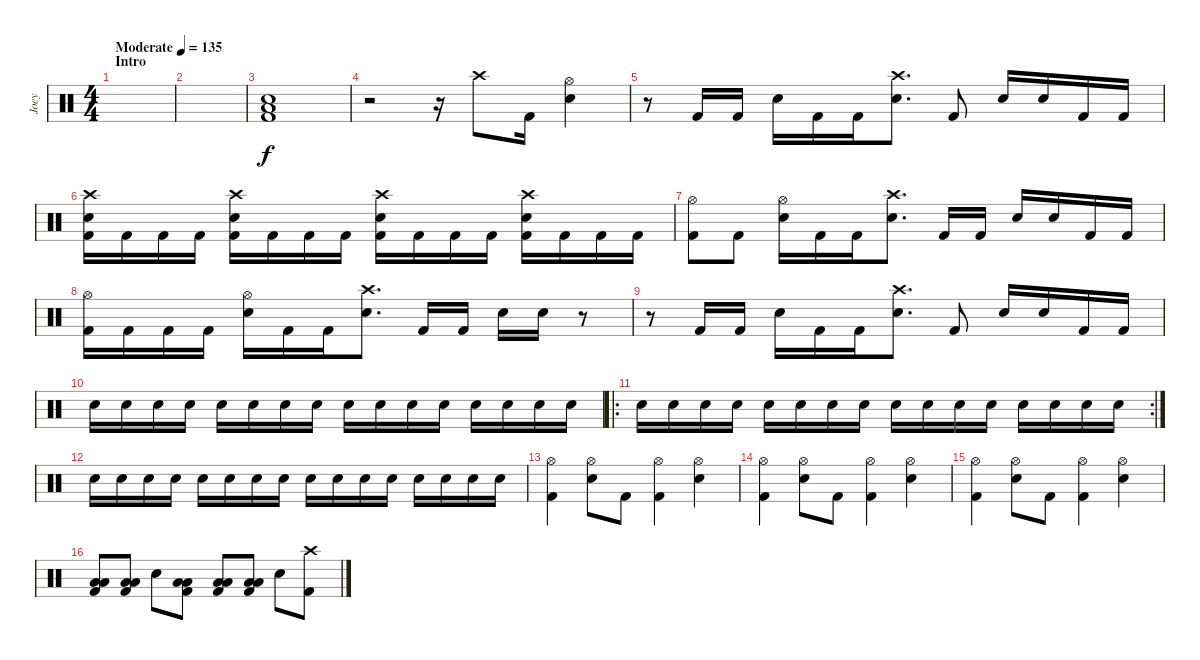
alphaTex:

\track ("Joey" "Joey") {instrument percussion}
\staff {score}
\articulation defaults
\ts (4 4)
\section ("" "Intro")
\tempo (135 "Moderate")
\clef neutral
\ks c
|
|
("Low Floor Tom (hit)" "Snare (hit) 2" "Kick (hit) 2").1 |
r.2 r.16 "Crash high (hit)".8 "Kick (hit) 2".16 ("Hi-Hat (open)" "Snare (hit) 2").4 |
r.8 "Kick (hit) 2".16 "Kick (hit) 2".16 "Snare (hit) 2".16 "Kick (hit) 2".16 "Kick (hit) 2".16 ("Crash high (hit)" "Snare (hit) 2").8{d} "Kick (hit) 2".8 "Snare (hit) 2".16 "Snare (hit) 2".16 "Kick (hit) 2".16 "Kick (hit) 2".16 |
("Crash high (hit)" "Snare (hit) 2" "Kick (hit) 2").16 "Kick (hit) 2".16 "Kick (hit) 2".16 "Kick (hit) 2".16 ("Crash high (hit)" "Snare (hit) 2" "Kick (hit) 2").16 "Kick (hit) 2".16 "Kick (hit) 2".16 "Kick (hit) 2".16 ("Crash high (hit)" "Snare (hit) 2" "Kick (hit) 2").16 "Kick (hit) 2".16 "Kick (hit) 2".16 "Kick (hit) 2".16 ("Crash high (hit)" "Snare (hit) 2" "Kick (hit) 2").16 "Kick (hit) 2".16 "Kick (hit) 2".16 "Kick (hit) 2".16 |
("Hi-Hat (open)" "Kick (hit) 2").8 "Kick (hit) 2".8 ("Hi-Hat (open)" "Snare (hit) 2").16 "Kick (hit) 2".16 "Kick (hit) 2".16 ("Crash high (hit)" "Snare (hit) 2").8{d} "Kick (hit) 2".16 "Kick (hit) 2".16 "Snare (hit) 2".16 "Snare (hit) 2".16 "Kick (hit) 2".16 "Kick (hit) 2".16 |
("Hi-Hat (open)" "Kick (hit) 2").16 "Kick (hit) 2".16 "Kick (hit) 2".16 "Kick (hit) 2".16 ("Hi-Hat (open)" "Snare (hit) 2").16 "Kick (hit) 2".16 "Kick (hit) 2".16 ("Crash high (hit)" "Snare (hit) 2").8{d} "Kick (hit) 2".16 "Kick (hit) 2".16 "Snare (hit) 2".16 "Snare (hit) 2".16 r.8 |
r.8 "Kick (hit) 2".16 "Kick (hit) 2".16 "Snare (hit) 2".16 "Kick (hit) 2".16 "Kick (hit) 2".16 ("Crash high (hit)" "Snare (hit) 2").8{d} "Kick (hit) 2".8 "Snare (hit) 2".16 "Snare (hit) 2".16 "Kick (hit) 2".16 "Kick (hit) 2".16 |
"Snare (hit) 2".16 "Snare (hit) 2".16 "Snare (hit) 2".16 "Snare (hit) 2".16 "Snare (hit) 2".16 "Snare (hit) 2".16 "Snare (hit) 2".16 "Snare (hit) 2".16 "Snare (hit) 2".16 "Snare (hit) 2".16 "Snare (hit) 2".16 "Snare (hit) 2".16 "Snare (hit) 2".16 "Snare (hit) 2".16 "Snare (hit) 2".16 "Snare (hit) 2".16 |
\ro
\rc 2 "Snare (hit) 2".16 "Snare (hit) 2".16 "Snare (hit) 2".16 "Snare (hit) 2".16 "Snare (hit) 2".16 "Snare (hit) 2".16 "Snare (hit) 2".16 "Snare (hit) 2".16 "Snare (hit) 2".16 "Snare (hit) 2".16 "Snare (hit) 2".16 "Snare (hit) 2".16 "Snare (hit) 2".16 "Snare (hit) 2".16 "Snare (hit) 2".16 "Snare (hit) 2".16
|
"Snare (hit) 2".16 "Snare (hit) 2".16 "Snare (hit) 2".16 "Snare (hit) 2".16 "Snare (hit) 2".16 "Snare (hit) 2".16 "Snare (hit) 2".16 "Snare (hit) 2".16 "Snare (hit) 2".16 "Snare (hit) 2".16 "Snare (hit) 2".16 "Snare (hit) 2".16 "Snare (hit) 2".16 "Snare (hit) 2".16 "Snare (hit) 2".16 "Snare (hit) 2".16 |
("Hi-Hat (open)" "Kick (hit) 2").4 ("Hi-Hat (open)" "Snare (hit) 2").8 "Kick (hit) 2".8 ("Hi-Hat (open)" "Kick (hit) 2").4 ("Hi-Hat (open)" "Snare (hit) 2").4 |
("Hi-Hat (open)" "Kick (hit) 2").4 ("Hi-Hat (open)" "Snare (hit) 2").8 "Kick (hit) 2".8 ("Hi-Hat (open)" "Kick (hit) 2").4 ("Hi-Hat (open)" "Snare (hit) 2").4 |
("Hi-Hat (open)" "Kick (hit) 2").4 ("Hi-Hat (open)" "Snare (hit) 2").8 "Kick (hit) 2".8 ("Hi-Hat (open)" "Kick (hit) 2").4 ("Hi-Hat (open)" "Snare (hit) 2").4 |
("Low Tom (hit)" "Low Floor Tom (hit)" "Kick (hit) 2").8 ("Low Tom (hit)" "Low Floor Tom (hit)" "Kick (hit) 2").8 "Snare (hit) 2".8 ("Low Tom (hit)" "Low Floor Tom (hit)" "Kick (hit) 2").8 ("Low Tom (hit)" "Low Floor Tom (hit)" "Kick (hit) 2").8 ("Low Tom (hit)" "Low Floor Tom (hit)" "Kick (hit) 2").8 "Snare (hit) 2".8 ("Crash high (hit)" "Kick (hit) 2").8
